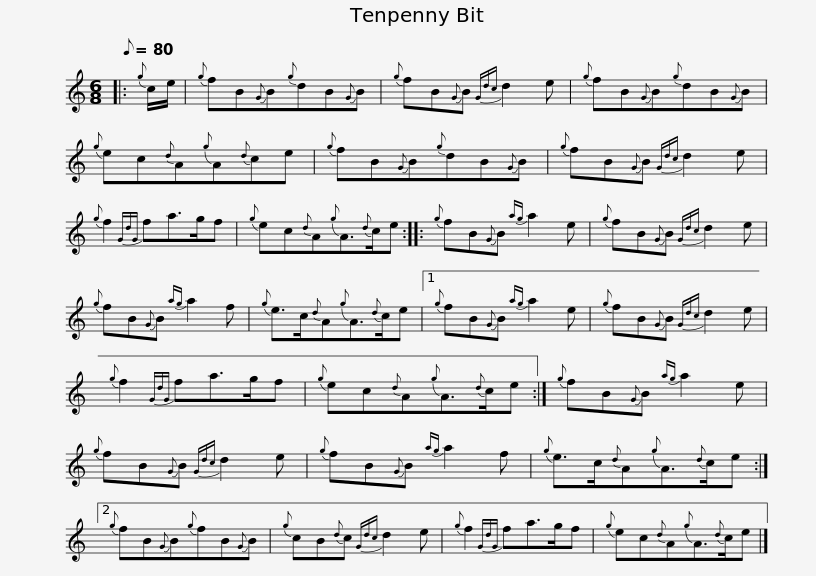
X:1
L:1/8
Q:1/8=80
M:6/8
I:linebreak $
K:C
V:1 treble
V:1
|:{g} c/e/ |{g} fB{G}B{g}dB{G}B |{g} fB{G}B{Gdc} d2 e |{g} fB{G}B{g}dB{G}B |{g} ec{d}A{g}A{d}ce |$ %5
{g} fB{G}B{g}dB{G}B |{g} fB{G}B{Gdc} d2 e |{g} f2{GdG} fa>gf |{g} ec{d}A{g}A3/2{d}c/e ::{g} fB{G}B{ag} a2 e |$ %10
{g} fB{G}B{Gdc} d2 e |{g} fB{G}B{ag} a2 f |{g} e>c{d}A{g}A3/2{d}c/e |1{g} fB{G}B{ag} a2 e |{g} fB{G}B{Gdc} d2 e |$ %15
{g} f2{GdG} fa>gf |{g} ec{d}A{g}A3/2{d}c/e :|{g} fB{G}B{ag} a2 e |{g} fB{G}B{Gdc} d2 e |{g} fB{G}B{ag} a2 f |$ %20
{g} e>c{d}A{g}A3/2{d}c/e :|2{g} fB{G}B{g}fB{G}B |{g} cB{d}c{Gdc} d2 e |{g} f2{GdG} fa>gf |${g} ec{d}A{g}A3/2{d}c/e |] %25
